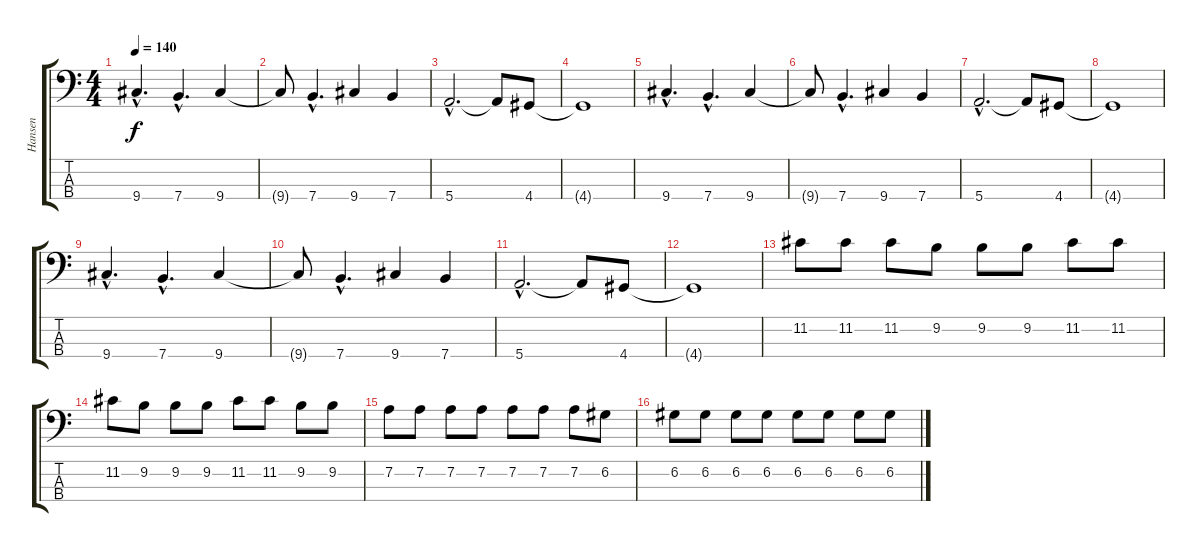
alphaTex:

\track ("Hansen" "Hansen") {instrument electricbassfinger}
\staff {score tabs}
\tuning (G2 D2 A1 E1) {hide}
\ts (4 4)
\tempo 140
\clef f4
\ks c
9.4{hac}.4{d dy f instrument electricbassfinger} 7.4{hac}.4{d} 9.4.4 |
9.4{t}.8 7.4{hac}.4{d} 9.4.4 7.4.4 |
5.4{hac}.2{d} 5.4{t}.8 4.4.8 |
4.4{t}.1 |
9.4{hac}.4{d} 7.4{hac}.4{d} 9.4.4 |
9.4{t}.8 7.4{hac}.4{d} 9.4.4 7.4.4 |
5.4{hac}.2{d} 5.4{t}.8 4.4.8 |
4.4{t}.1 |
9.4{hac}.4{d} 7.4{hac}.4{d} 9.4.4 |
9.4{t}.8 7.4{hac}.4{d} 9.4.4 7.4.4 |
5.4{hac}.2{d} 5.4{t}.8 4.4.8 |
4.4{t}.1 |
11.2.8 11.2.8 11.2.8 9.2.8 9.2.8 9.2.8 11.2.8 11.2.8 |
11.2.8 9.2.8 9.2.8 9.2.8 11.2.8 11.2.8 9.2.8 9.2.8 |
7.2.8 7.2.8 7.2.8 7.2.8 7.2.8 7.2.8 7.2.8 6.2.8 |
6.2.8 6.2.8 6.2.8 6.2.8 6.2.8 6.2.8 6.2.8 6.2.8
